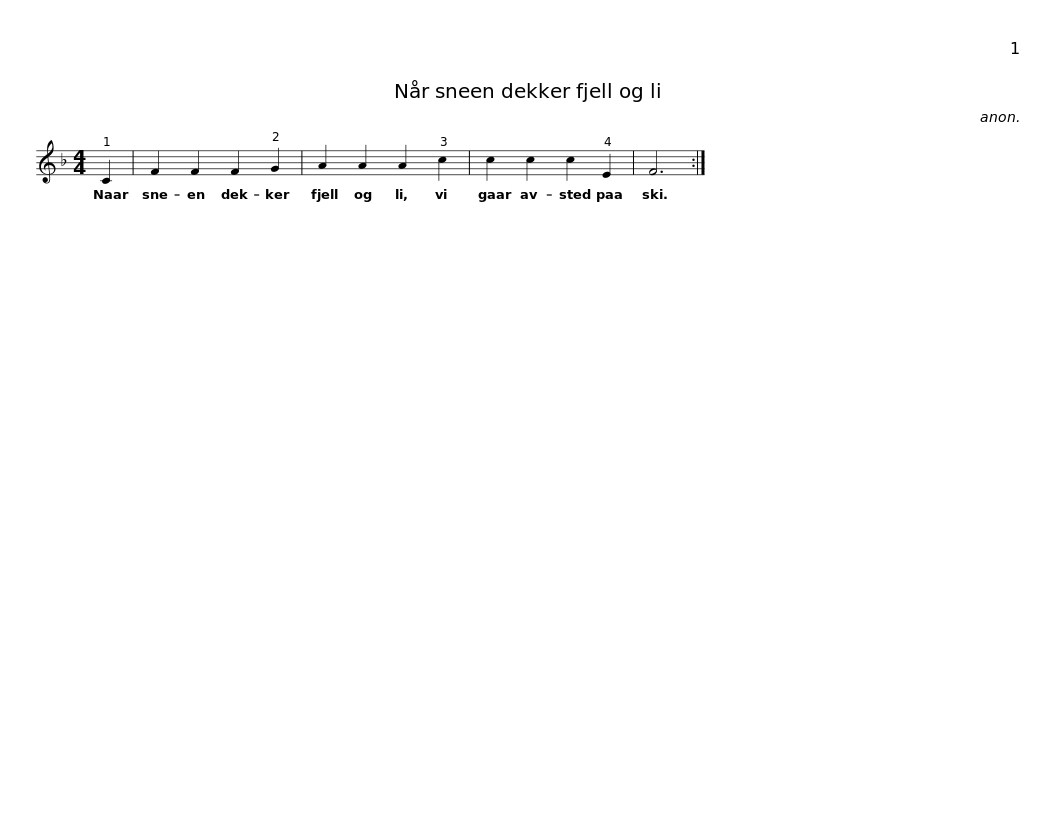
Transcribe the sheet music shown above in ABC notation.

X:1
L:1/8
M:4/4
I:linebreak $
K:F
V:1 treble
V:1
 C2 | F2 F2 F2 G2 | A2 A2 A2 c2 | c2 c2 c2 E2 | F6 :| %5
